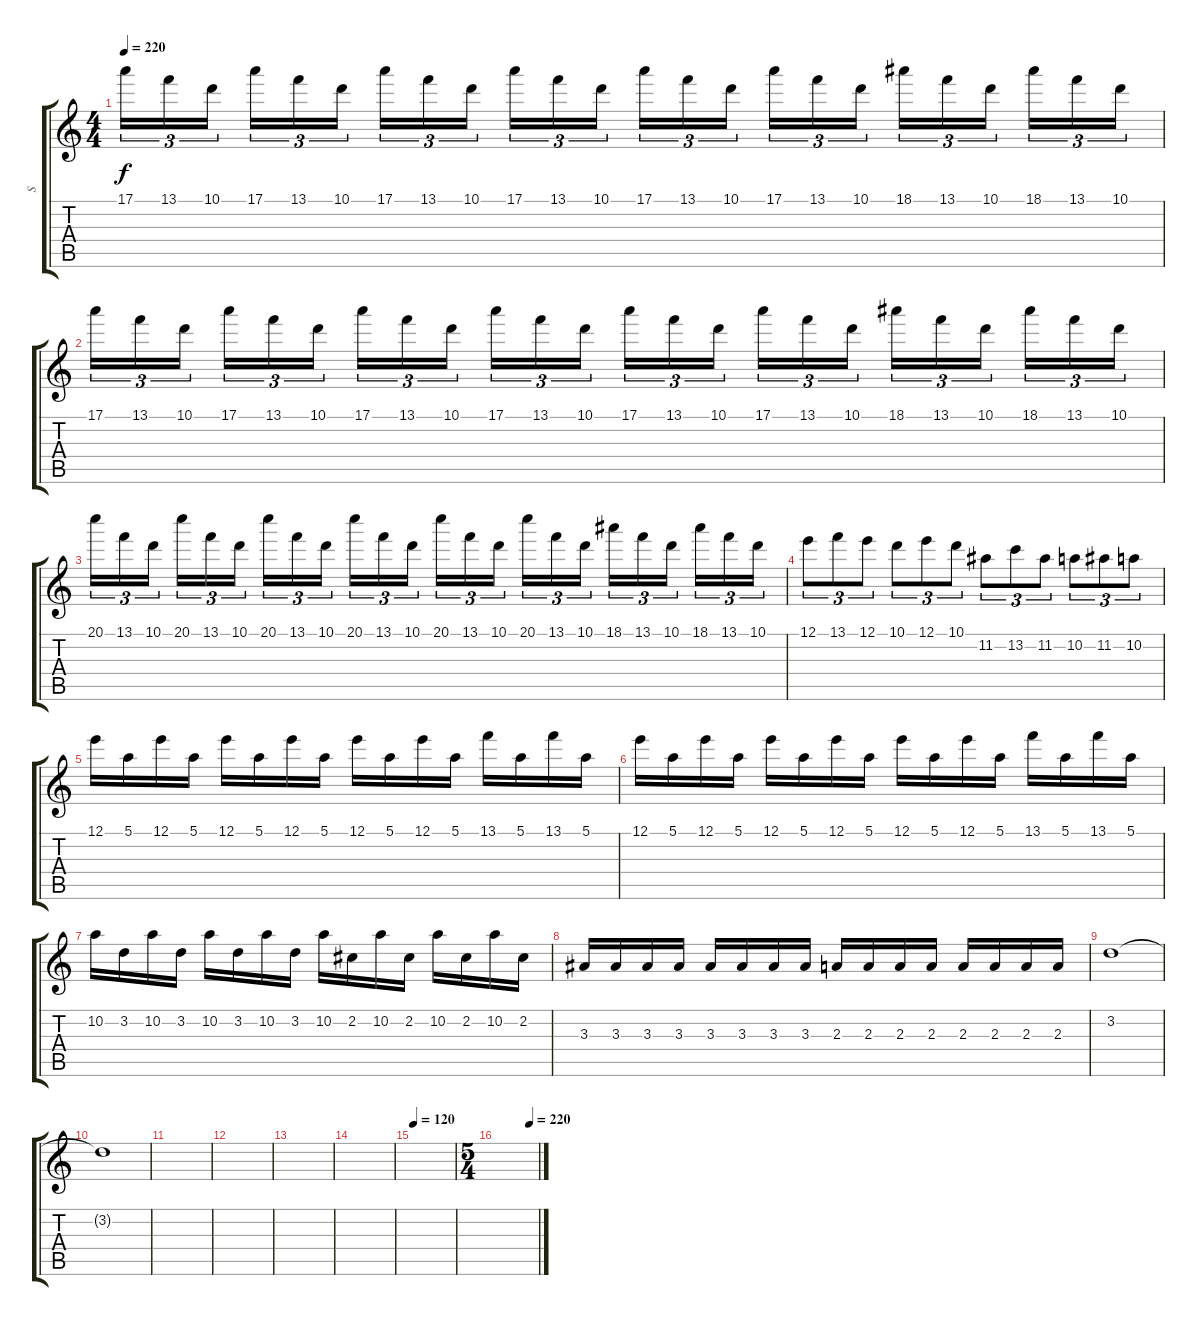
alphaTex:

\track ("S" "S") {instrument distortionguitar}
\staff {score tabs}
\tuning (E4 B3 G3 D3 A2 D2) {hide}
\ts (4 4)
\tempo 220
\clef g2
\ks c
17.1.16{tu (3 2) dy f} 13.1.16{tu (3 2)} 10.1.16{tu (3 2) beam splitsecondary} 17.1.16{tu (3 2)} 13.1.16{tu (3 2)} 10.1.16{tu (3 2)} 17.1.16{tu (3 2)} 13.1.16{tu (3 2)} 10.1.16{tu (3 2) beam splitsecondary} 17.1.16{tu (3 2)} 13.1.16{tu (3 2)} 10.1.16{tu (3 2)} 17.1.16{tu (3 2)} 13.1.16{tu (3 2)} 10.1.16{tu (3 2) beam splitsecondary} 17.1.16{tu (3 2)} 13.1.16{tu (3 2)} 10.1.16{tu (3 2)} 18.1.16{tu (3 2)} 13.1.16{tu (3 2)} 10.1.16{tu (3 2) beam splitsecondary} 18.1.16{tu (3 2)} 13.1.16{tu (3 2)} 10.1.16{tu (3 2)} |
17.1.16{tu (3 2)} 13.1.16{tu (3 2)} 10.1.16{tu (3 2) beam splitsecondary} 17.1.16{tu (3 2)} 13.1.16{tu (3 2)} 10.1.16{tu (3 2)} 17.1.16{tu (3 2)} 13.1.16{tu (3 2)} 10.1.16{tu (3 2) beam splitsecondary} 17.1.16{tu (3 2)} 13.1.16{tu (3 2)} 10.1.16{tu (3 2)} 17.1.16{tu (3 2)} 13.1.16{tu (3 2)} 10.1.16{tu (3 2) beam splitsecondary} 17.1.16{tu (3 2)} 13.1.16{tu (3 2)} 10.1.16{tu (3 2)} 18.1.16{tu (3 2)} 13.1.16{tu (3 2)} 10.1.16{tu (3 2) beam splitsecondary} 18.1.16{tu (3 2)} 13.1.16{tu (3 2)} 10.1.16{tu (3 2)} |
20.1.16{tu (3 2)} 13.1.16{tu (3 2)} 10.1.16{tu (3 2) beam splitsecondary} 20.1.16{tu (3 2)} 13.1.16{tu (3 2)} 10.1.16{tu (3 2)} 20.1.16{tu (3 2)} 13.1.16{tu (3 2)} 10.1.16{tu (3 2) beam splitsecondary} 20.1.16{tu (3 2)} 13.1.16{tu (3 2)} 10.1.16{tu (3 2)} 20.1.16{tu (3 2)} 13.1.16{tu (3 2)} 10.1.16{tu (3 2) beam splitsecondary} 20.1.16{tu (3 2)} 13.1.16{tu (3 2)} 10.1.16{tu (3 2)} 18.1.16{tu (3 2)} 13.1.16{tu (3 2)} 10.1.16{tu (3 2) beam splitsecondary} 18.1.16{tu (3 2)} 13.1.16{tu (3 2)} 10.1.16{tu (3 2)} |
12.1.8{tu (3 2)} 13.1.8{tu (3 2)} 12.1.8{tu (3 2)} 10.1.8{tu (3 2)} 12.1.8{tu (3 2)} 10.1.8{tu (3 2)} 11.2.8{tu (3 2)} 13.2.8{tu (3 2)} 11.2.8{tu (3 2)} 10.2.8{tu (3 2)} 11.2.8{tu (3 2)} 10.2.8{tu (3 2)} |
12.1.16 5.1.16 12.1.16 5.1.16 12.1.16 5.1.16 12.1.16 5.1.16 12.1.16 5.1.16 12.1.16 5.1.16 13.1.16 5.1.16 13.1.16 5.1.16 |
12.1.16 5.1.16 12.1.16 5.1.16 12.1.16 5.1.16 12.1.16 5.1.16 12.1.16 5.1.16 12.1.16 5.1.16 13.1.16 5.1.16 13.1.16 5.1.16 |
10.2.16 3.2.16 10.2.16 3.2.16 10.2.16 3.2.16 10.2.16 3.2.16 10.2.16 2.2.16 10.2.16 2.2.16 10.2.16 2.2.16 10.2.16 2.2.16 |
3.3.16 3.3.16 3.3.16 3.3.16 3.3.16 3.3.16 3.3.16 3.3.16 2.3.16 2.3.16 2.3.16 2.3.16 2.3.16 2.3.16 2.3.16 2.3.16 |
3.2.1 |
3.2{t}.1 |
|
|
|
|
\tempo 120
|
\ts (5 4)
\tempo (220 0.8)
